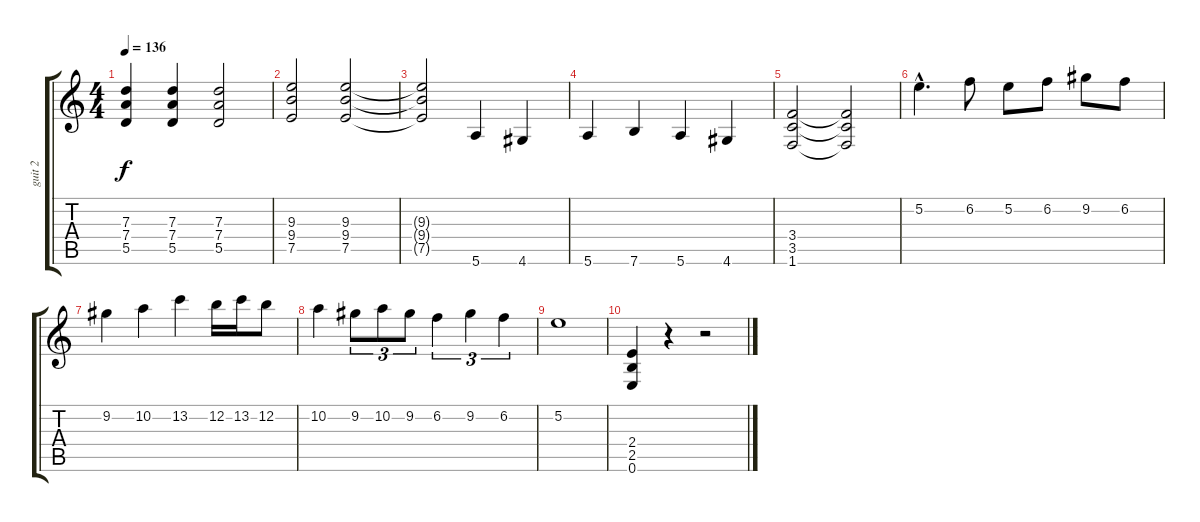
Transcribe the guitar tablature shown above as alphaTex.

\track ("guit 2" "guit 2") {instrument distortionguitar}
\staff {score tabs}
\tuning (E4 B3 G3 D3 A2 E2) {hide}
\ts (4 4)
\tempo 136
\clef g2
\ks c
(7.3 7.4 5.5).4{dy f} (7.3 7.4 5.5).4 (7.3 7.4 5.5).2 |
(9.3 9.4 7.5).2 (9.3 9.4 7.5).2 |
(9.3{t} 9.4{t} 7.5{t}).2 5.6.4 4.6.4 |
5.6.4 7.6.4 5.6.4 4.6.4 |
(3.4 3.5 1.6).2 (3.4{t} 3.5{t} 1.6{t}).2 |
5.2{hac}.4{d} 6.2.8 5.2.8 6.2.8 9.2.8 6.2.8 |
9.2.4 10.2.4 13.2.4 12.2.16 13.2.16 12.2.8 |
10.2.4 9.2.8{tu (3 2)} 10.2.8{tu (3 2)} 9.2.8{tu (3 2)} 6.2.4{tu (3 2)} 9.2.4{tu (3 2)} 6.2.4{tu (3 2)} |
5.2.1 |
(2.4 2.5 0.6).4 r.4 r.2
